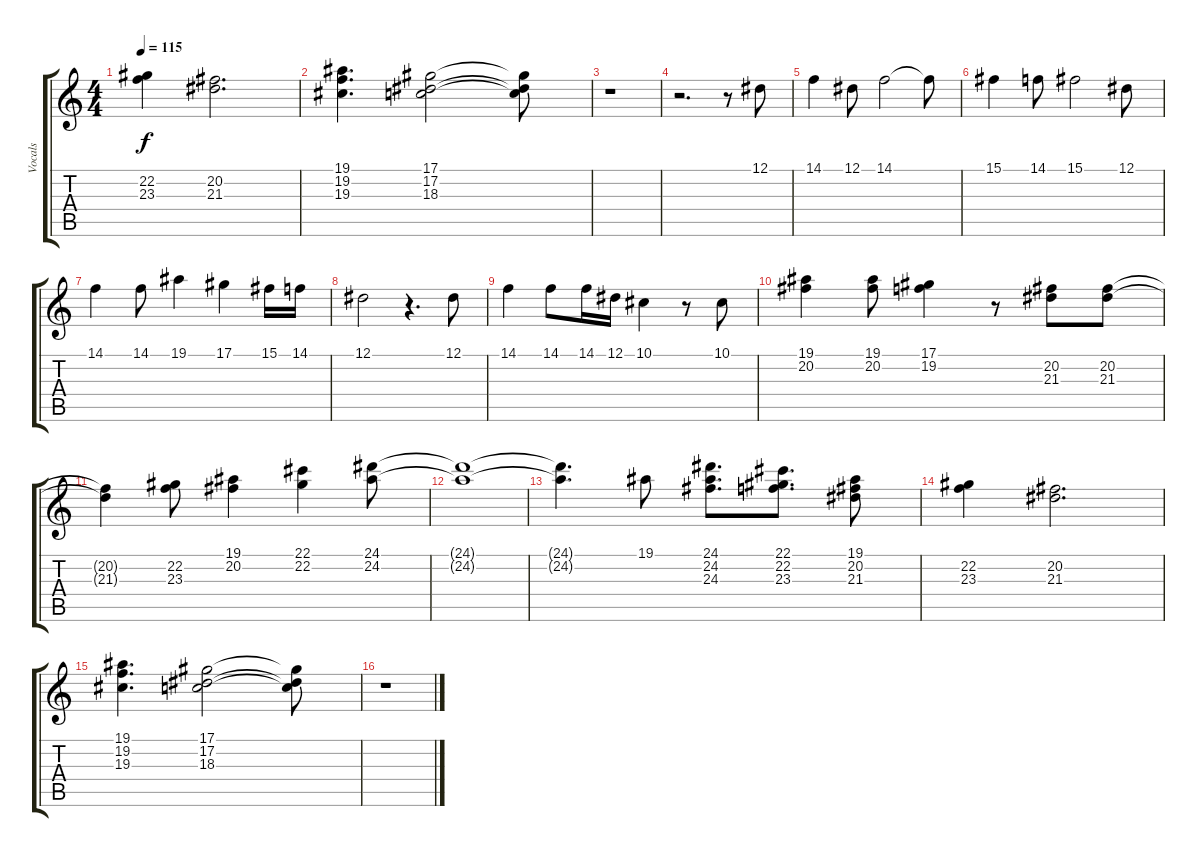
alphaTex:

\track ("Vocals" "Vocals") {instrument synthvoice}
\staff {score tabs}
\tuning (Eb4 Bb3 Gb3 Db3 Ab2 Eb2) {hide}
\ts (4 4)
\tempo 115
\clef g2
\ks c
(22.2 23.3).4{dy f} (20.2 21.3).2{d} |
(19.1 19.2 19.3).4{d} (17.1 17.2 18.3).2 (17.1{t} 17.2{t} 18.3{t}).8 |
r.1 |
r.2{d} r.8 12.1.8 |
14.1.4 12.1.8 14.1.2 14.1{t}.8 |
15.1.4 14.1.8 15.1.2 12.1.8 |
14.1.4 14.1.8 19.1.4 17.1.4 15.1.16 14.1.16 |
12.1.2 r.4{d} 12.1.8 |
14.1.4 14.1.8 14.1.16 12.1.16 10.1.4 r.8 10.1.8 |
(19.1 20.2).4 (19.1 20.2).8 (17.1 19.2).4 r.8 (20.2 21.3).8 (20.2 21.3).8 |
(20.2{t} 21.3{t}).4 (22.2 23.3).8 (19.1 20.2).4 (22.1 22.2).4 (24.1 24.2).8 |
(24.1{t} 24.2{t}).1 |
(24.1{t} 24.2{t}).4{d} 19.1.8 (24.1 24.2 24.3).8{d} (22.1 22.2 23.3).8{d} (19.1 20.2 21.3).8 |
(22.2 23.3).4 (20.2 21.3).2{d} |
(19.1 19.2 19.3).4{d} (17.1 17.2 18.3).2 (17.1{t} 17.2{t} 18.3{t}).8 |
r.1
